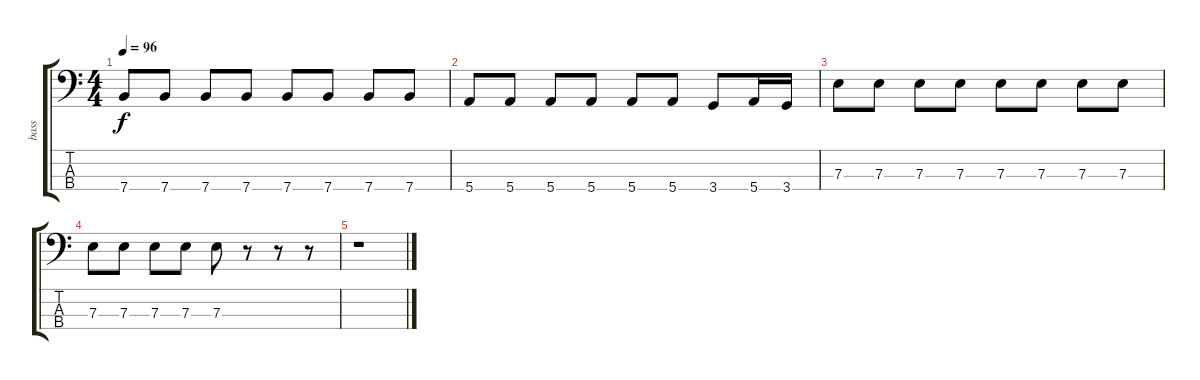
\track ("bass" "bass") {instrument acousticbass}
\staff {score tabs}
\tuning (G2 D2 A1 E1) {hide}
\ts (4 4)
\tempo 96
\clef f4
\ks c
7.4.8{dy f} 7.4.8 7.4.8 7.4.8 7.4.8 7.4.8 7.4.8 7.4.8 |
5.4.8 5.4.8 5.4.8 5.4.8 5.4.8 5.4.8 3.4.8 5.4.16 3.4.16 |
7.3.8 7.3.8 7.3.8 7.3.8 7.3.8 7.3.8 7.3.8 7.3.8 |
7.3.8 7.3.8 7.3.8 7.3.8 7.3.8 r.8 r.8 r.8 |
r.1
